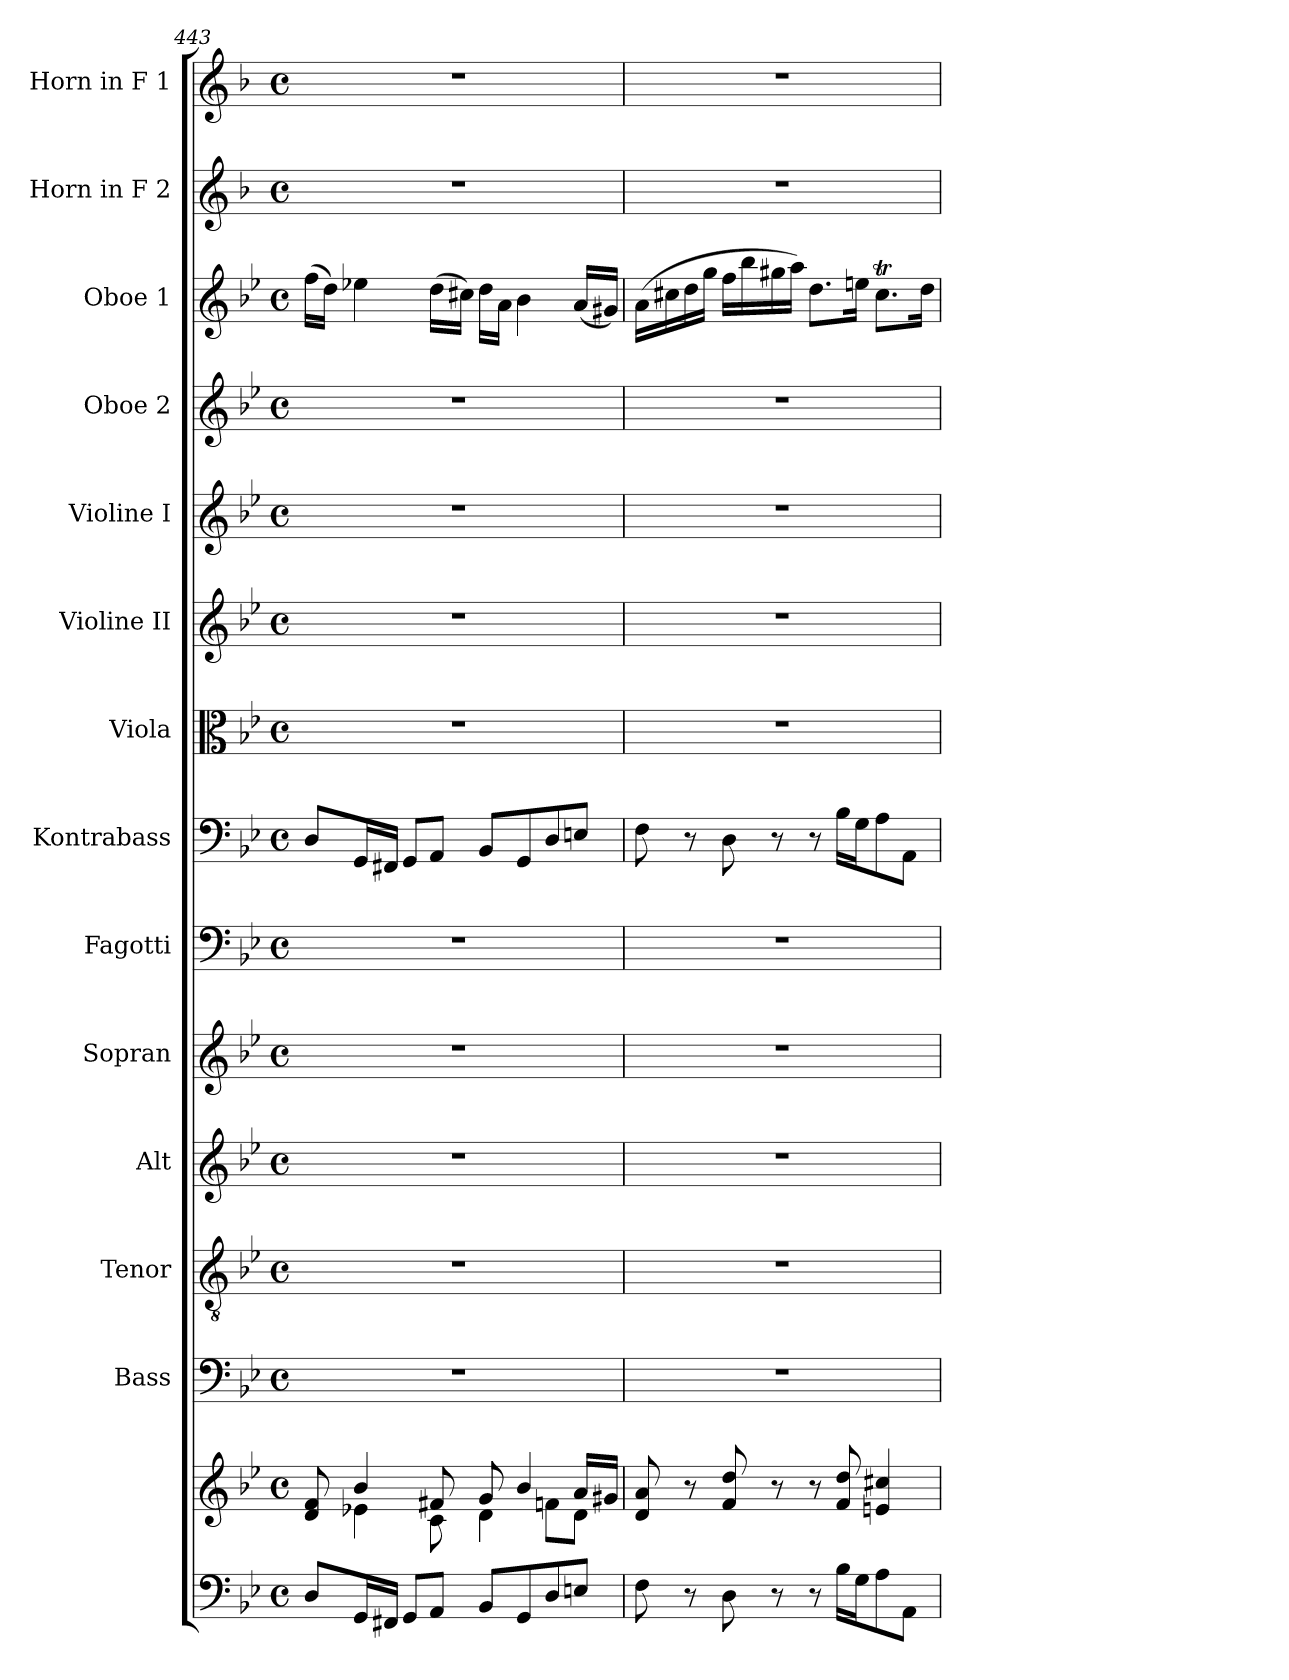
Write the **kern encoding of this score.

**kern	**kern	**kern	**kern	**kern	**kern	**kern	**kern	**kern	**kern	**kern	**kern	**kern	**kern	**kern
*part14	*part14	*part13	*part12	*part11	*part10	*part9	*part8	*part7	*part6	*part5	*part4	*part3	*part2	*part1
*staff15	*staff14	*staff13	*staff12	*staff11	*staff10	*staff9	*staff8	*staff7	*staff6	*staff5	*staff4	*staff3	*staff2	*staff1
*	*	*I"Bass	*I"Tenor	*I"Alt	*I"Sopran	*I"Fagotti	*I"Kontrabass	*I"Viola	*I"Violine II	*I"Violine I	*I"Oboe 2	*I"Oboe 1	*I"Horn in F 2	*I"Horn in F 1
*	*	*I'B.	*I'T.	*I'A.	*I'S.	*I'Fg.	*I'Kb.	*I'Vla.	*I'Vl. II	*I'Vl. I	*I'Ob. 2	*I'Ob. 1	*	*
*clefF4	*clefG2	*clefF4	*clefGv2	*clefG2	*clefG2	*clefF4	*clefF4	*clefC3	*clefG2	*clefG2	*clefG2	*clefG2	*clefG2	*clefG2
*	*	*	*	*	*	*	*ITrd7c12	*	*	*	*	*	*ITrd4c7	*ITrd4c7
*k[b-e-]	*k[b-e-]	*k[b-e-]	*k[b-e-]	*k[b-e-]	*k[b-e-]	*k[b-e-]	*k[b-e-]	*k[b-e-]	*k[b-e-]	*k[b-e-]	*k[b-e-]	*k[b-e-]	*k[b-e-]	*k[b-e-]
*B-:	*B-:	*B-:	*B-:	*B-:	*B-:	*B-:	*B-:	*B-:	*B-:	*B-:	*B-:	*B-:	*B-:	*B-:
*M4/4	*M4/4	*M4/4	*M4/4	*M4/4	*M4/4	*M4/4	*M4/4	*M4/4	*M4/4	*M4/4	*M4/4	*M4/4	*M4/4	*M4/4
*met(c)	*met(c)	*met(c)	*met(c)	*met(c)	*met(c)	*met(c)	*met(c)	*met(c)	*met(c)	*met(c)	*met(c)	*met(c)	*met(c)	*met(c)
=443	=443	=443	=443	=443	=443	=443	=443	=443	=443	=443	=443	=443	=443	=443
*	*^	*	*	*	*	*	*	*	*	*	*	*	*	*
8D/L	8d/ 8f/	8ryy	1r	1r	1r	1r	1r	8DD/L	1r	1r	1r	1r	(>16ff\LL	1r	1r
.	.	.	.	.	.	.	.	.	.	.	.	.	16dd\JJ)	.	.
16GG/L	4b-/	4e-X\	.	.	.	.	.	16GGG/L	.	.	.	.	4ee-X\	.	.
16FF#X/JJ	.	.	.	.	.	.	.	16FFF#X/JJ	.	.	.	.	.	.	.
8GG/L	.	.	.	.	.	.	.	8GGG/L	.	.	.	.	.	.	.
8AA/J	8f#X/	8c\	.	.	.	.	.	8AAA/J	.	.	.	.	(>16dd\LL	.	.
.	.	.	.	.	.	.	.	.	.	.	.	.	16cc#X\JJ)	.	.
8BB-/L	8g/	4d\	.	.	.	.	.	8BBB-/L	.	.	.	.	16dd\LL	.	.
.	.	.	.	.	.	.	.	.	.	.	.	.	16a\JJ	.	.
8GG/	4b-/	.	.	.	.	.	.	8GGG/	.	.	.	.	4b-\	.	.
8D/	.	8f\L	.	.	.	.	.	8DD/	.	.	.	.	.	.	.
8En/J	16a/LL	8d\J	.	.	.	.	.	8EEn/J	.	.	.	.	(<16a/LL	.	.
.	16g#X/JJ	.	.	.	.	.	.	.	.	.	.	.	16g#X/JJ)	.	.
*	*v	*v	*	*	*	*	*	*	*	*	*	*	*	*	*
!!LO:PB:g=z
=444	=444	=444	=444	=444	=444	=444	=444	=444	=444	=444	=444	=444	=444	=444
8F\	8d/ 8a/	1r	1r	1r	1r	1r	8FF\	1r	1r	1r	1r	(>16a\LL	1r	1r
.	.	.	.	.	.	.	.	.	.	.	.	16cc#X\	.	.
8r	8r	.	.	.	.	.	8r	.	.	.	.	16dd\	.	.
.	.	.	.	.	.	.	.	.	.	.	.	16gg\JJ	.	.
8D\	8f/ 8dd/	.	.	.	.	.	8DD\	.	.	.	.	16ff\LL	.	.
.	.	.	.	.	.	.	.	.	.	.	.	16bb-\	.	.
8r	8r	.	.	.	.	.	8r	.	.	.	.	16gg#X\	.	.
.	.	.	.	.	.	.	.	.	.	.	.	16aa\JJ)	.	.
8r	8r	.	.	.	.	.	8r	.	.	.	.	8.dd\L	.	.
16B-\LL	8f/ 8dd/	.	.	.	.	.	16BB-\LL	.	.	.	.	.	.	.
16G\J	.	.	.	.	.	.	16GG\J	.	.	.	.	16een\Jk	.	.
8A\	4en/ 4cc#X/	.	.	.	.	.	8AA\	.	.	.	.	8.cc#t\L	.	.
8AA\J	.	.	.	.	.	.	8AAA\J	.	.	.	.	.	.	.
.	.	.	.	.	.	.	.	.	.	.	.	16dd\Jk	.	.
=	=	=	=	=	=	=	=	=	=	=	=	=	=	=
*-	*-	*-	*-	*-	*-	*-	*-	*-	*-	*-	*-	*-	*-	*-
